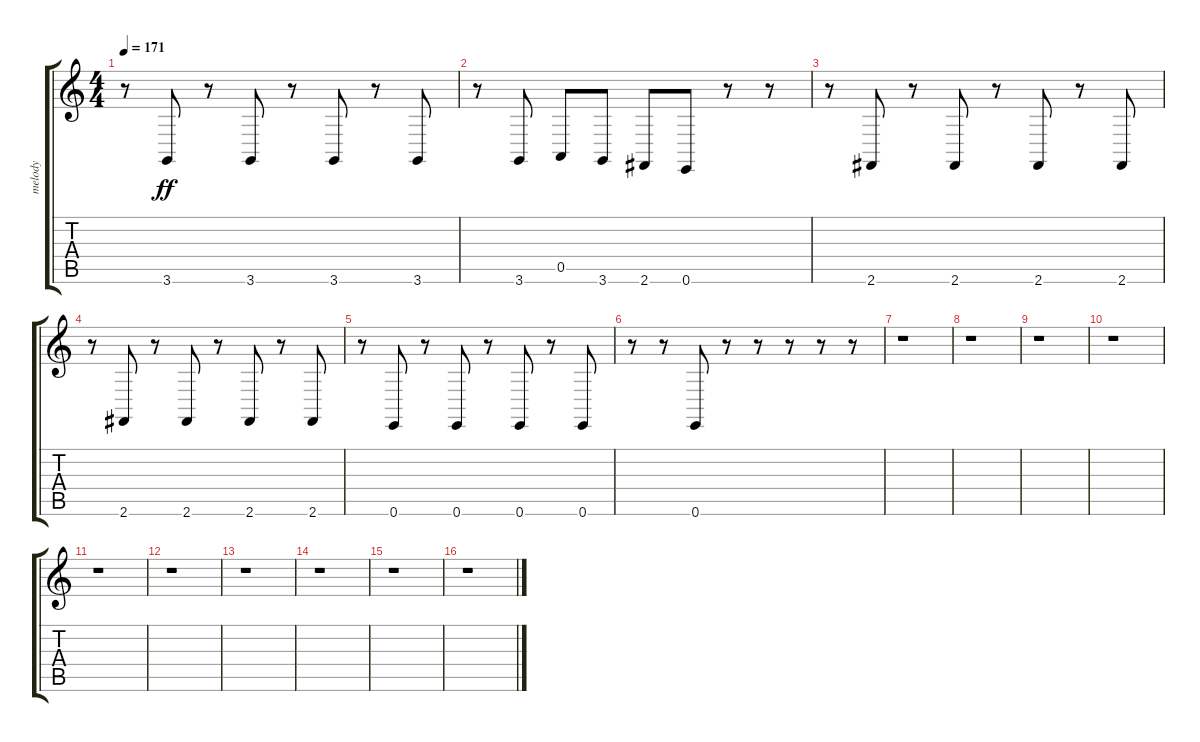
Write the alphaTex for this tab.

\track ("melody" "melody") {instrument lead1square}
\staff {score tabs}
\tuning (E4 B3 G3 D3 A2 E2) {hide}
\ts (4 4)
\tempo 171
\clef g2
\ks c
r.8{dy ff} 3.6.8 r.8 3.6.8 r.8 3.6.8 r.8 3.6.8 |
r.8 3.6.8 0.5.8 3.6.8 2.6.8 0.6.8 r.8 r.8 |
r.8 2.6.8 r.8 2.6.8 r.8 2.6.8 r.8 2.6.8 |
r.8 2.6.8 r.8 2.6.8 r.8 2.6.8 r.8 2.6.8 |
r.8 0.6.8 r.8 0.6.8 r.8 0.6.8 r.8 0.6.8 |
r.8 r.8 0.6.8 r.8 r.8 r.8 r.8 r.8 |
r.1 |
r.1 |
r.1 |
r.1 |
r.1 |
r.1 |
r.1 |
r.1 |
r.1 |
r.1
